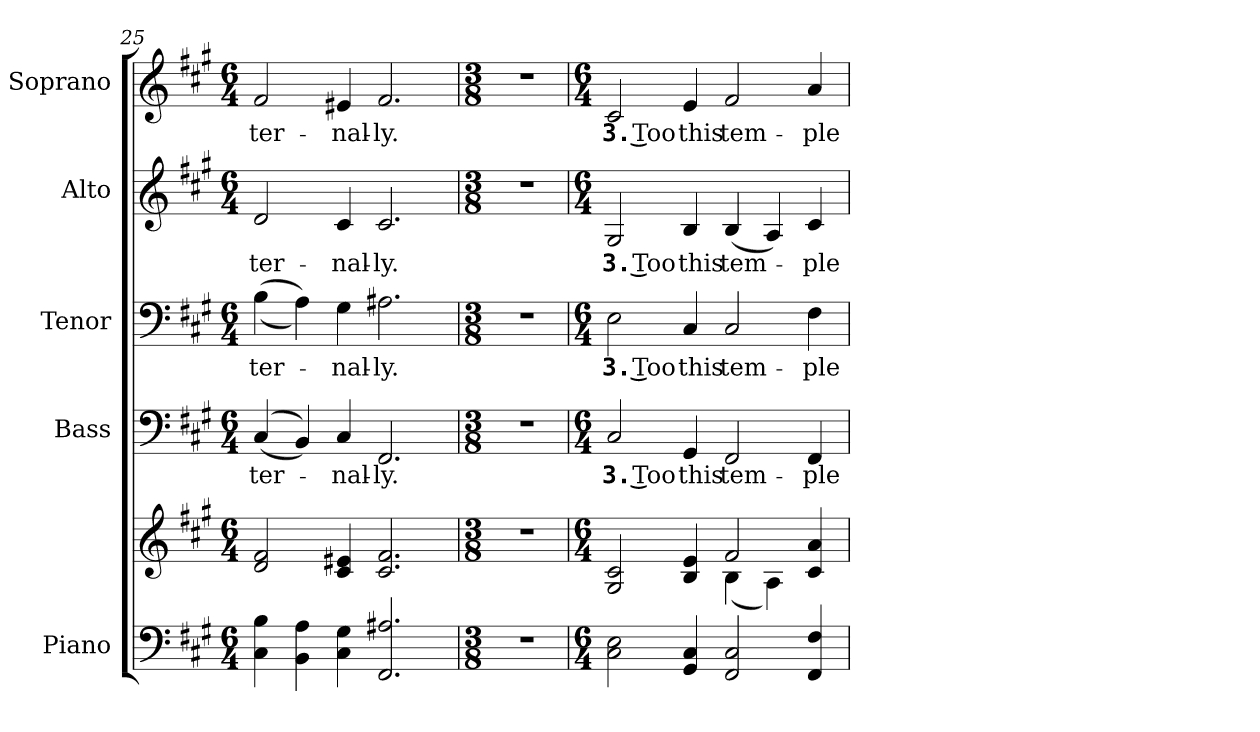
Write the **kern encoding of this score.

**kern	**kern	**kern	**text	**kern	**text	**kern	**text	**kern	**text
*part5	*part5	*part4	*part4	*part3	*part3	*part2	*part2	*part1	*part1
*staff6	*staff5	*staff4	*staff4	*staff3	*staff3	*staff2	*staff2	*staff1	*staff1
*I"Piano	*	*I"Bass	*	*I"Tenor	*	*I"Alto	*	*I"Soprano	*
*I'Pno.	*	*I'B.	*	*I'T.	*	*I'A.	*	*I'S.	*
!!LO:PB:g=z
*clefF4	*clefG2	*clefF4	*	*clefF4	*	*clefG2	*	*clefG2	*
*k[f#c#g#]	*k[f#c#g#]	*k[f#c#g#]	*	*k[f#c#g#]	*	*k[f#c#g#]	*	*k[f#c#g#]	*
*A:	*A:	*A:	*	*A:	*	*A:	*	*A:	*
*M6/4	*M6/4	*M6/4	*	*M6/4	*	*M6/4	*	*M6/4	*
=25	=25	=25	=25	=25	=25	=25	=25	=25	=25
!	!	!	!LO:LY:b:color=#000000	!	!	!	!	!	!
!	!	!	!	!	!LO:LY:b:color=#000000	!	!	!	!
!	!	!	!	!	!	!	!LO:LY:b:color=#000000	!	!
!	!	!	!	!	!	!	!	!	!LO:LY:b:color=#000000
4C#i\ 4Bi	2di/ 2f#i	((4C#i/	-ter-	((4Bi\	-ter-	2di/	-ter-	2f#i/	-ter-
4BBi\ 4Ai	.	4BBi/))	.	4Ai\))	.	.	.	.	.
!	!	!	!LO:LY:b:color=#000000	!	!	!	!	!	!
!	!	!	!	!	!LO:LY:b:color=#000000	!	!	!	!
!	!	!	!	!	!	!	!LO:LY:b:color=#000000	!	!
!	!	!	!	!	!	!	!	!	!LO:LY:b:color=#000000
4C#i\ 4G#i	4c#i/ 4e#Xi	4C#i/	-nal-	4G#i\	-nal-	4c#i/	-nal-	4e#Xi/	-nal-
!	!	!	!LO:LY:b:color=#000000	!	!	!	!	!	!
!	!	!	!	!	!LO:LY:b:color=#000000	!	!	!	!
!	!	!	!	!	!	!	!LO:LY:b:color=#000000	!	!
!	!	!	!	!	!	!	!	!	!LO:LY:b:color=#000000
2.FF#i/ 2.A#Xi	2.c#i/ 2.f#i	2.FF#i/	-ly.	2.A#Xi\	-ly.	2.c#i/	-ly.	2.f#i/	-ly.
=26	=26	=26	=26	=26	=26	=26	=26	=26	=26
*M3/8	*M3/8	*M3/8	*	*M3/8	*	*M3/8	*	*M3/8	*
!LO:N:vis=1	!LO:N:vis=1	!LO:N:vis=1	!	!LO:N:vis=1	!	!LO:N:vis=1	!	!LO:N:vis=1	!
4.r	4.r	4.r	.	4.r	.	4.r	.	4.r	.
!!LO:PB:g=z
=27	=27	=27	=27	=27	=27	=27	=27	=27	=27
*M6/4	*M6/4	*M6/4	*	*M6/4	*	*M6/4	*	*M6/4	*
*	*^	*	*	*	*	*	*	*	*
!	!	!	!	!LO:LY:b:color=#000000	!	!	!	!	!	!
!	!	!	!	!	!	!LO:LY:b:color=#000000	!	!	!	!
!	!	!	!	!	!	!	!	!LO:LY:b:color=#000000	!	!
!	!	!	!	!	!	!	!	!	!	!LO:LY:b:color=#000000
2C#i\ 2Ei	2G#i/ 2c#i	2.ryy	2C#i/	3. Too	2Ei\	3. Too	2G#i/	3. Too	2c#i/	3. Too
!	!	!	!	!LO:LY:b:color=#000000	!	!	!	!	!	!
!	!	!	!	!	!	!LO:LY:b:color=#000000	!	!	!	!
!	!	!	!	!	!	!	!	!LO:LY:b:color=#000000	!	!
!	!	!	!	!	!	!	!	!	!	!LO:LY:b:color=#000000
4GG#i/ 4C#i	4Bi/ 4ei	.	4GG#i/	this	4C#i/	this	4Bi/	this	4ei/	this
!	!	!	!	!LO:LY:b:color=#000000	!	!	!	!	!	!
!	!	!	!	!	!	!LO:LY:b:color=#000000	!	!	!	!
!	!	!	!	!	!	!	!	!LO:LY:b:color=#000000	!	!
!	!	!	!	!	!	!	!	!	!	!LO:LY:b:color=#000000
2FF#i/ 2C#i	2f#i/	(4Bi\	2FF#i/	tem-	2C#i/	tem-	(4Bi/	tem-	2f#i/	tem-
.	.	4Ai\)	.	.	.	.	4Ai/)	.	.	.
!	!	!	!	!LO:LY:b:color=#000000	!	!	!	!	!	!
!	!	!	!	!	!	!LO:LY:b:color=#000000	!	!	!	!
!	!	!	!	!	!	!	!	!LO:LY:b:color=#000000	!	!
!	!	!	!	!	!	!	!	!	!	!LO:LY:b:color=#000000
4FF#i/ 4F#i	4c#i/ 4ai	4ryy	4FF#i/	-ple	4F#i\	-ple	4c#i/	-ple	4ai/	-ple
*	*v	*v	*	*	*	*	*	*	*	*
=	=	=	=	=	=	=	=	=	=
*-	*-	*-	*-	*-	*-	*-	*-	*-	*-
